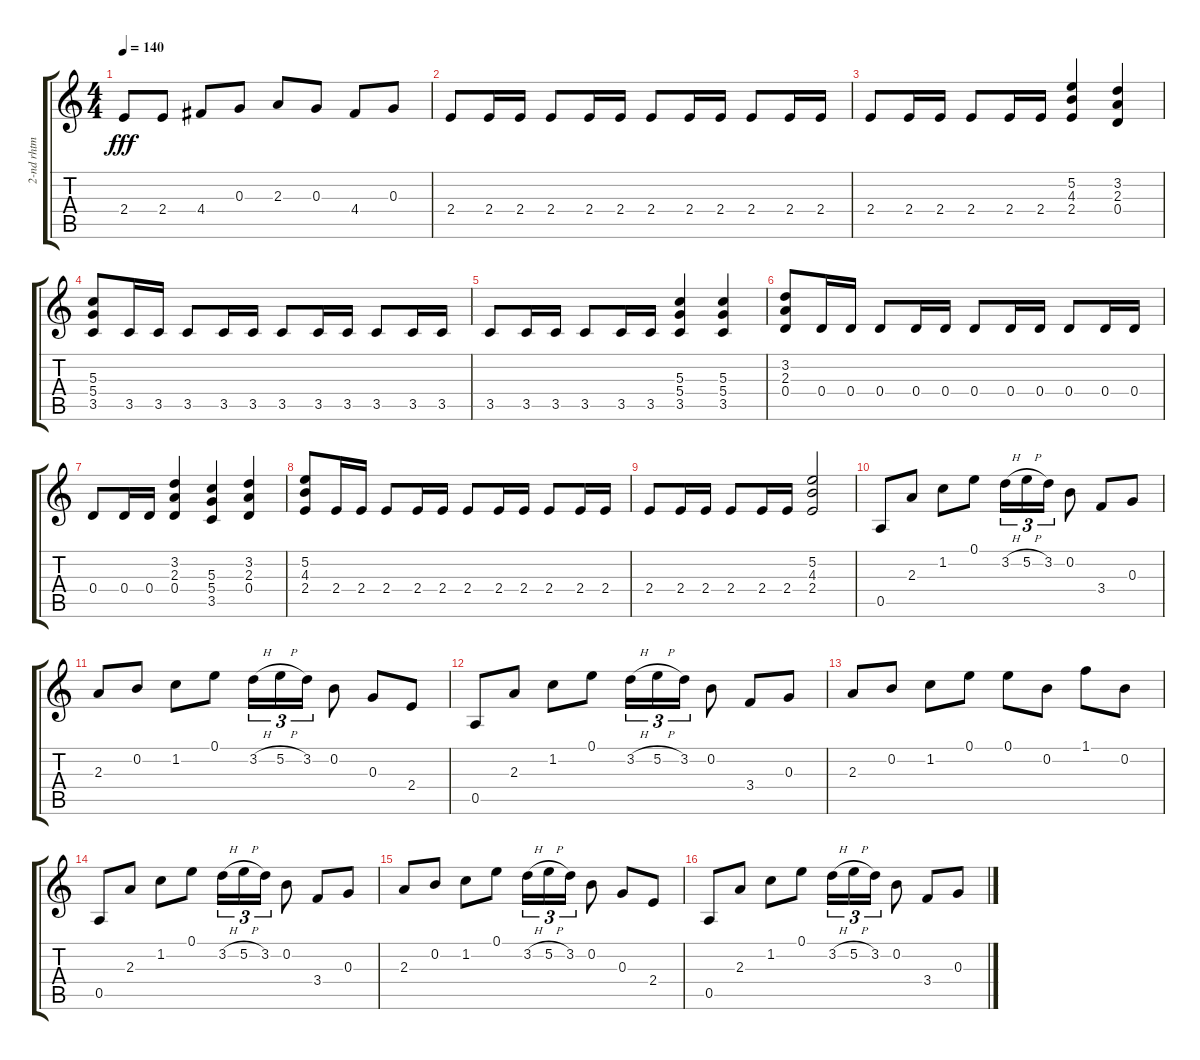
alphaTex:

\track ("2-nd rhtm gtr" "2-nd rhtm ") {instrument overdrivenguitar}
\staff {score tabs}
\tuning (E4 B3 G3 D3 A2 E2) {hide}
\ts (4 4)
\tempo 140
\clef g2
\ks c
2.4.8{dy fff} 2.4.8 4.4.8 0.3.8 2.3.8 0.3.8 4.4.8 0.3.8 |
2.4.8 2.4.16 2.4.16 2.4.8 2.4.16 2.4.16 2.4.8 2.4.16 2.4.16 2.4.8 2.4.16 2.4.16 |
2.4.8 2.4.16 2.4.16 2.4.8 2.4.16 2.4.16 (5.2 4.3 2.4).4 (3.2 2.3 0.4).4 |
(5.3 5.4 3.5).8 3.5.16 3.5.16 3.5.8 3.5.16 3.5.16 3.5.8 3.5.16 3.5.16 3.5.8 3.5.16 3.5.16 |
3.5.8 3.5.16 3.5.16 3.5.8 3.5.16 3.5.16 (5.3 5.4 3.5).4 (5.3 5.4 3.5).4 |
(3.2 2.3 0.4).8 0.4.16 0.4.16 0.4.8 0.4.16 0.4.16 0.4.8 0.4.16 0.4.16 0.4.8 0.4.16 0.4.16 |
0.4.8 0.4.16 0.4.16 (3.2 2.3 0.4).4 (5.3 5.4 3.5).4 (3.2 2.3 0.4).4 |
(5.2 4.3 2.4).8 2.4.16 2.4.16 2.4.8 2.4.16 2.4.16 2.4.8 2.4.16 2.4.16 2.4.8 2.4.16 2.4.16 |
2.4.8 2.4.16 2.4.16 2.4.8 2.4.16 2.4.16 (5.2 4.3 2.4).2 |
0.5.8 2.3.8 1.2.8 0.1.8 3.2{h}.16{tu (3 2)} 5.2{h}.16{tu (3 2)} 3.2.16{tu (3 2)} 0.2.8 3.4.8 0.3.8 |
2.3.8 0.2.8 1.2.8 0.1.8 3.2{h}.16{tu (3 2)} 5.2{h}.16{tu (3 2)} 3.2.16{tu (3 2)} 0.2.8 0.3.8 2.4.8 |
0.5.8 2.3.8 1.2.8 0.1.8 3.2{h}.16{tu (3 2)} 5.2{h}.16{tu (3 2)} 3.2.16{tu (3 2)} 0.2.8 3.4.8 0.3.8 |
2.3.8 0.2.8 1.2.8 0.1.8 0.1.8 0.2.8 1.1.8 0.2.8 |
0.5.8 2.3.8 1.2.8 0.1.8 3.2{h}.16{tu (3 2)} 5.2{h}.16{tu (3 2)} 3.2.16{tu (3 2)} 0.2.8 3.4.8 0.3.8 |
2.3.8 0.2.8 1.2.8 0.1.8 3.2{h}.16{tu (3 2)} 5.2{h}.16{tu (3 2)} 3.2.16{tu (3 2)} 0.2.8 0.3.8 2.4.8 |
0.5.8 2.3.8 1.2.8 0.1.8 3.2{h}.16{tu (3 2)} 5.2{h}.16{tu (3 2)} 3.2.16{tu (3 2)} 0.2.8 3.4.8 0.3.8
